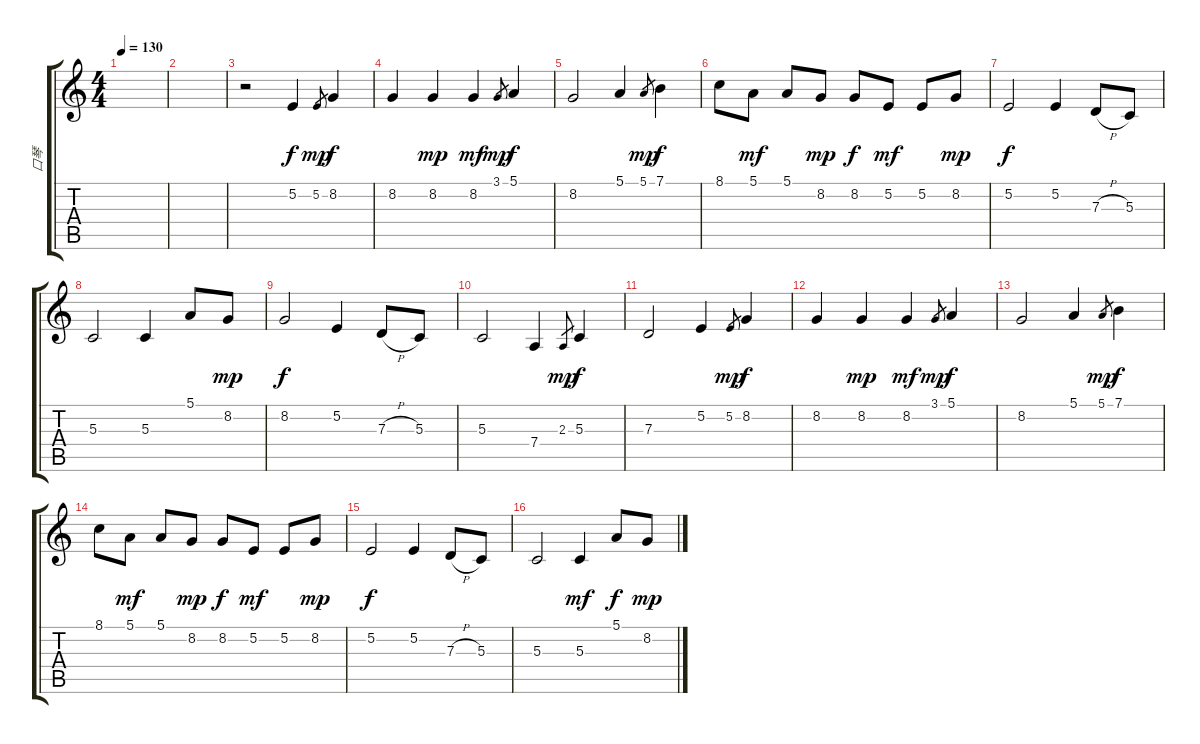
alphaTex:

\track ("口琴" "口琴") {instrument harmonica}
\staff {score tabs}
\tuning (E4 B3 G3 D3 A2 E2) {hide}
\ts (4 4)
\tempo 130
\clef g2
\ks c
|
|
r.2 5.2.4 5.2.8{gr dy mp} 8.2.4{dy f} |
8.2.4 8.2.4{dy mp} 8.2.4{dy mf} 3.1.8{gr dy mp} 5.1.4{dy f} |
8.2.2 5.1.4 5.1.8{gr dy mp} 7.1.4{dy f} |
8.1.8 5.1.8{dy mf} 5.1.8 8.2.8{dy mp} 8.2.8{dy f} 5.2.8{dy mf} 5.2.8 8.2.8{dy mp} |
5.2.2{dy f} 5.2.4 7.3{h}.8 5.3.8 |
5.3.2 5.3.4 5.1.8 8.2.8{dy mp} |
8.2.2{dy f} 5.2.4 7.3{h}.8 5.3.8 |
5.3.2 7.4.4 2.3.8{gr dy mp} 5.3.4{dy f} |
7.3.2 5.2.4 5.2.8{gr dy mp} 8.2.4{dy f} |
8.2.4 8.2.4{dy mp} 8.2.4{dy mf} 3.1.8{gr dy mp} 5.1.4{dy f} |
8.2.2 5.1.4 5.1.8{gr dy mp} 7.1.4{dy f} |
8.1.8 5.1.8{dy mf} 5.1.8 8.2.8{dy mp} 8.2.8{dy f} 5.2.8{dy mf} 5.2.8 8.2.8{dy mp} |
5.2.2{dy f} 5.2.4 7.3{h}.8 5.3.8 |
5.3.2 5.3.4{dy mf} 5.1.8{dy f} 8.2.8{dy mp}
